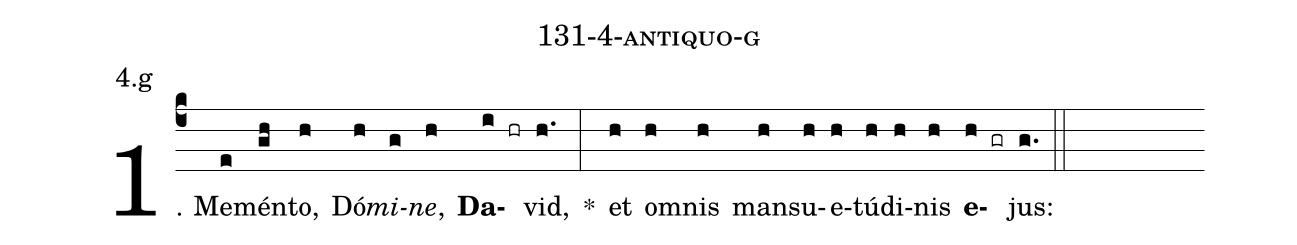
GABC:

name: 131-4-antiquo-g;
annotation: 4.g;
%%
(c4)1. Me(e)mén(gh)to,(h) Dó(h)<i>mi</i>(g)<i>ne</i>,(h) <b>Da</b>(i hr)vid,(h.) *(:) et(h) om(h)nis(h) man(h)su(h)e(h)tú(h)di(h)nis(h) <b>e</b>(h gr)jus:(g.) (::)
